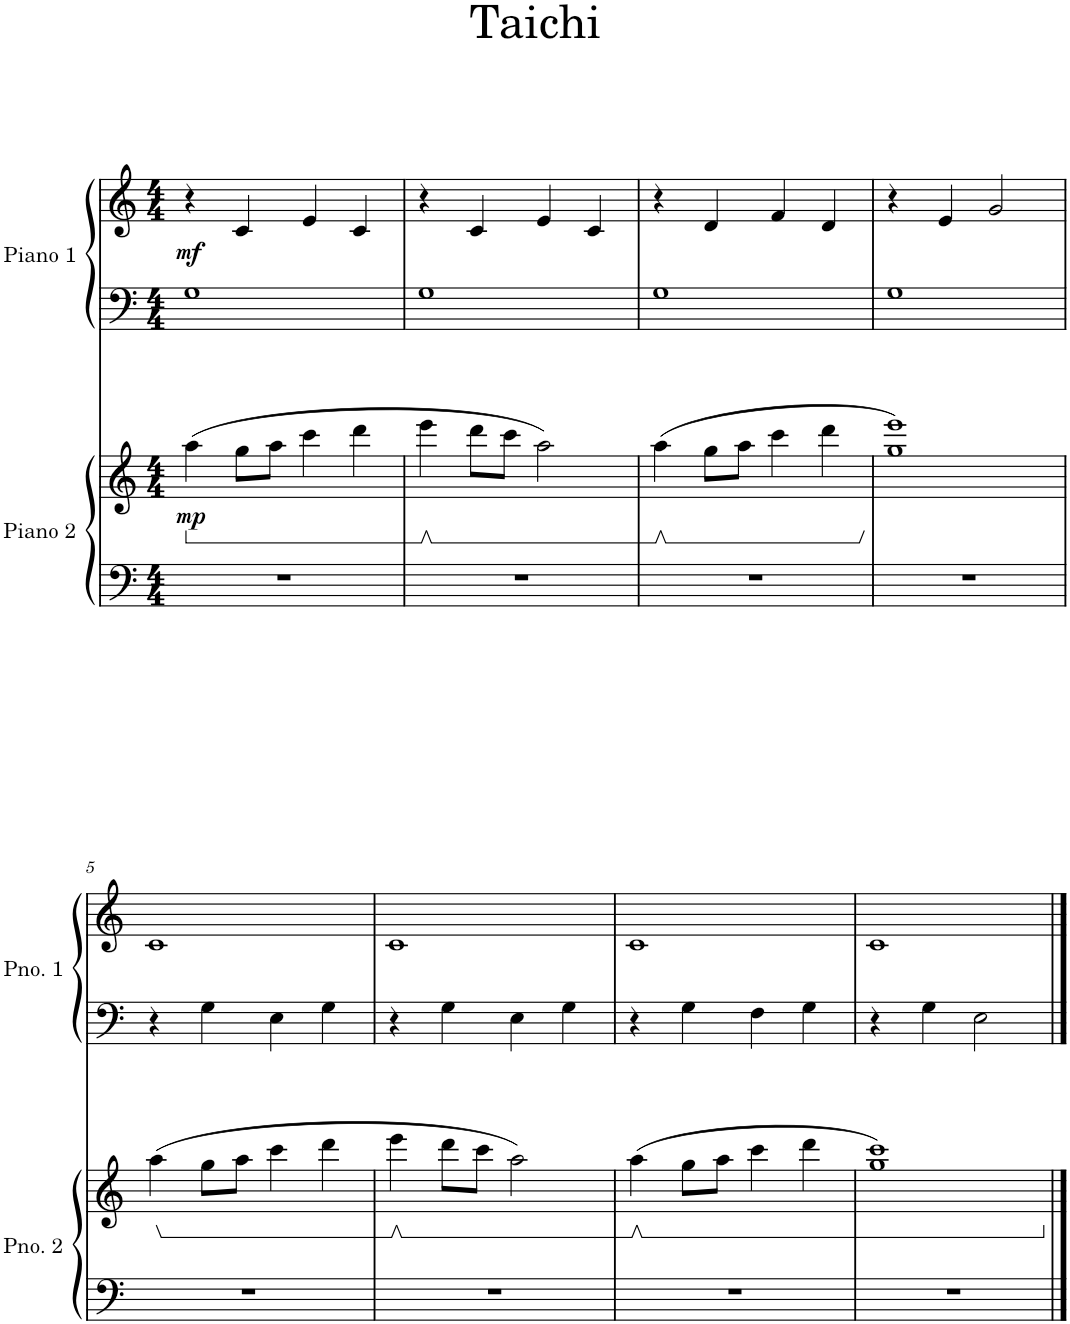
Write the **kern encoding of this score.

**kern	**kern	**dynam	**kern	**kern	**dynam
*part2	*part2	*part2	*part1	*part1	*part1
*staff4	*staff3	*staff3/4	*staff2	*staff1	*staff1/2
*I"Piano 2	*	*	*I"Piano 1	*	*
*I'Pno. 2	*	*	*I'Pno. 1	*	*
*clefF4	*clefG2	*	*clefF4	*clefG2	*
*k[]	*k[]	*	*k[]	*k[]	*
*M4/4	*M4/4	*	*M4/4	*M4/4	*
=1	=1	=1	=1	=1	=1
!	!	!LO:DY:b	!	!	!LO:DY:b
1r	(4aa\	mp	1G	4r	mf
.	8gg\L	.	.	4c/	.
.	8aa\J	.	.	.	.
.	4ccc\	.	.	4e/	.
.	4ddd\	.	.	4c/	.
=2	=2	=2	=2	=2	=2
1r	4eee\	.	1G	4r	.
.	8ddd\L	.	.	4c/	.
.	8ccc\J	.	.	.	.
.	2aa\)	.	.	4e/	.
.	.	.	.	4c/	.
=3	=3	=3	=3	=3	=3
1r	(4aa\	.	1G	4r	.
.	8gg\L	.	.	4d/	.
.	8aa\J	.	.	.	.
.	4ccc\	.	.	4f/	.
.	4ddd\	.	.	4d/	.
=4	=4	=4	=4	=4	=4
1r	1gg 1eee)	.	1G	4r	.
.	.	.	.	4e/	.
.	.	.	.	2g/	.
!!LO:LB:g=z
=5	=5	=5	=5	=5	=5
1r	(4aa\	.	4r	1c	.
.	8gg\L	.	4G\	.	.
.	8aa\J	.	.	.	.
.	4ccc\	.	4E\	.	.
.	4ddd\	.	4G\	.	.
=6	=6	=6	=6	=6	=6
1r	4eee\	.	4r	1c	.
.	8ddd\L	.	4G\	.	.
.	8ccc\J	.	.	.	.
.	2aa\)	.	4E\	.	.
.	.	.	4G\	.	.
=7	=7	=7	=7	=7	=7
1r	(4aa\	.	4r	1c	.
.	8gg\L	.	4G\	.	.
.	8aa\J	.	.	.	.
.	4ccc\	.	4F\	.	.
.	4ddd\	.	4G\	.	.
=8	=8	=8	=8	=8	=8
1r	1gg 1ccc)	.	4r	1c	.
.	.	.	4G\	.	.
.	.	.	2E\	.	.
==	==	==	==	==	==
*-	*-	*-	*-	*-	*-
